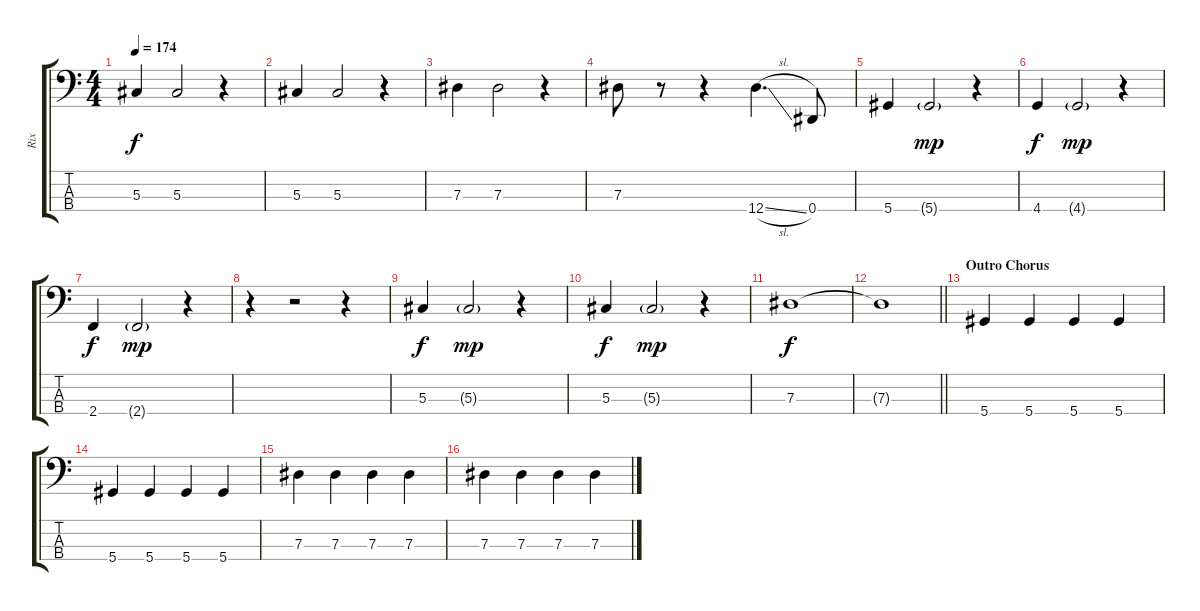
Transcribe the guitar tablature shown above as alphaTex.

\track ("Rix" "Rix") {instrument electricbasspick}
\staff {score tabs}
\tuning (Gb2 Db2 Ab1 Eb1) {hide}
\ts (4 4)
\tempo 174
\clef f4
\ks c
5.3.4{dy f} 5.3.2 r.4 |
5.3.4 5.3.2 r.4 |
7.3.4 7.3.2 r.4 |
7.3.8 r.8 r.4 12.4{sl}.4{d} 0.4.8 |
5.4.4 5.4{g}.2{dy mp} r.4 |
4.4.4{dy f} 4.4{g}.2{dy mp} r.4 |
2.4.4{dy f} 2.4{g}.2{dy mp} r.4 |
r.4 r.2 r.4 |
5.3.4{dy f} 5.3{g}.2{dy mp} r.4 |
5.3.4{dy f} 5.3{g}.2{dy mp} r.4 |
7.3.1{dy f} |
\barLineRight lightlight
7.3{t}.1 |
\section ("" "Outro Chorus")
5.4.4 5.4.4 5.4.4 5.4.4 |
5.4.4 5.4.4 5.4.4 5.4.4 |
7.3.4 7.3.4 7.3.4 7.3.4 |
7.3.4 7.3.4 7.3.4 7.3.4
